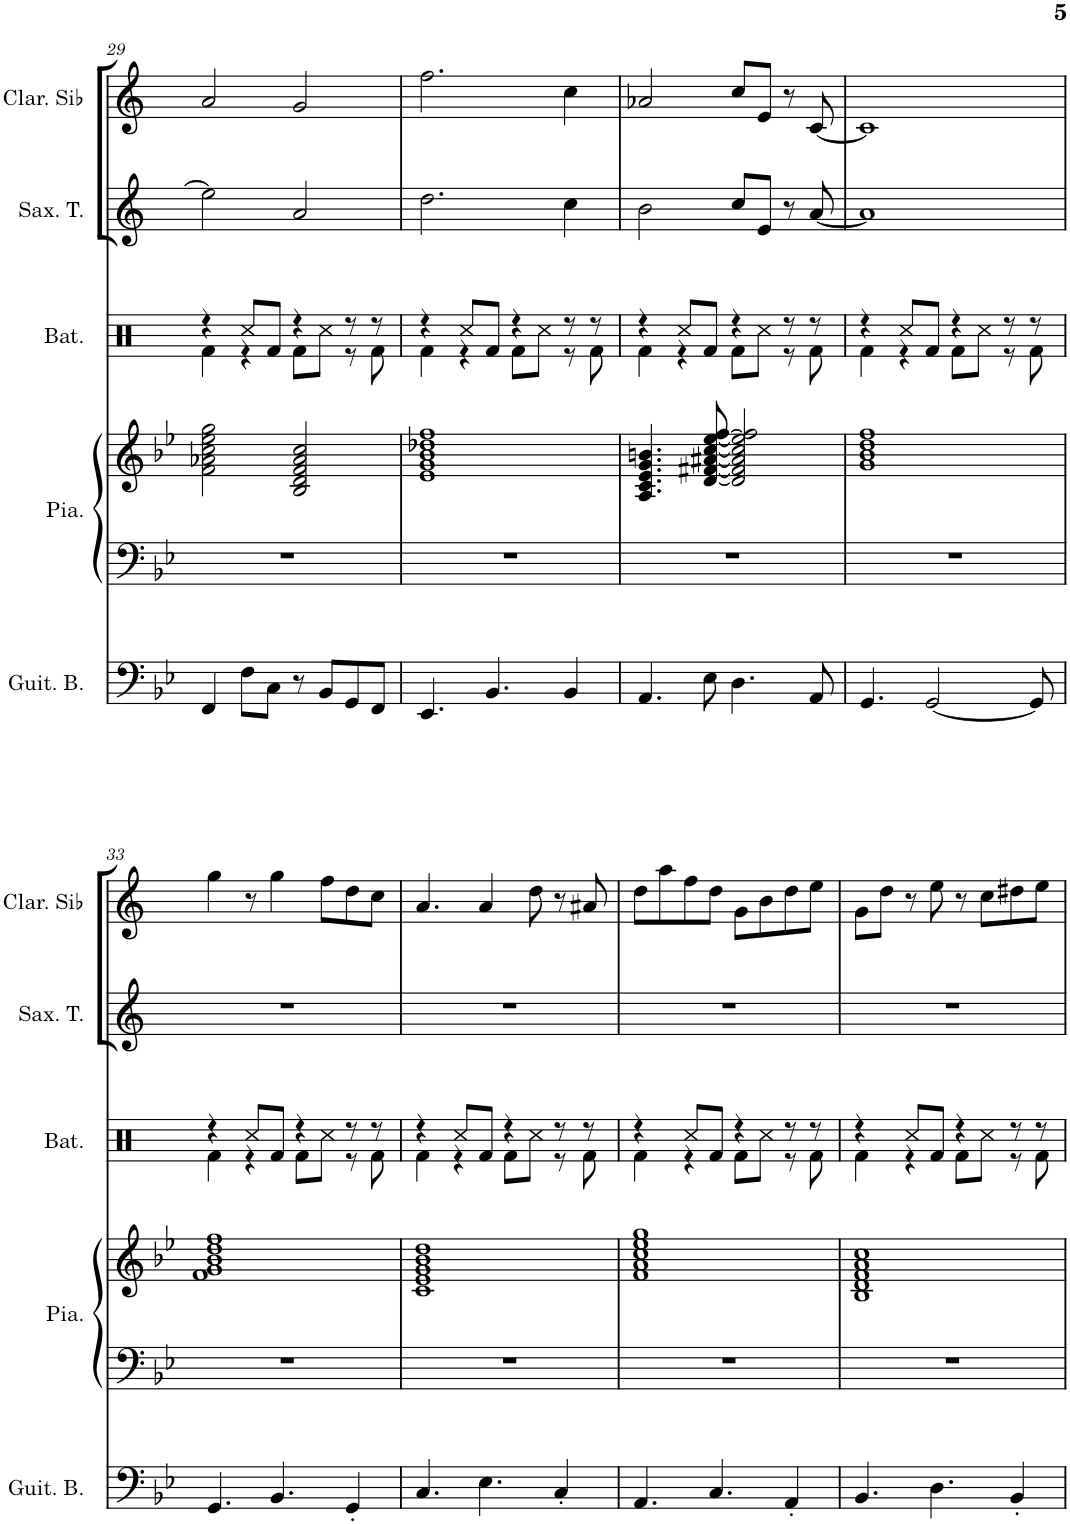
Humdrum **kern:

**kern	**kern	**kern	**kern	**kern	**kern
*part5	*part4	*part4	*part3	*part2	*part1
*staff6	*staff5	*staff4	*staff3	*staff2	*staff1
*I"Guitare Basse	*I"Piano	*	*I"Batterie	*I"Saxophone Ténor	*I"Clarinette en Sib
*I'Guit. B.	*I'Pia.	*	*I'Bat.	*I'Sax. T.	*I'Clar. Sib
!!LO:PB:g=z
*clefF4	*clefF4	*clefG2	*clefX	*clefG2	*clefG2
*Trd7c12	*	*	*	*Trd8c14	*Trd1c2
*k[b-e-]	*k[b-e-]	*k[b-e-]	*k[]	*k[]	*k[]
*M4/4	*M4/4	*M4/4	*M4/4	*M4/4	*M4/4
=29	=29	=29	=29	=29	=29
*	*	*	*^	*	*
4FF/	1r	2f\ 2a-X\ 2cc\ 2ee-\ 2gg\	4r	4Rf\	2ee\]	2a/
8F\L	.	.	8Rcc/L	4r	.	.
8C\J	.	.	8Rf/J	.	.	.
8r	.	2B-/ 2d/ 2f/ 2a-/ 2cc/	4r	8Rf\L	2a/	2g/
8BB-/L	.	.	.	8Rcc\J	.	.
8GG/	.	.	8r	8r	.	.
8FF/J	.	.	8r	8Rf\	.	.
=30	=30	=30	=30	=30	=30	=30
4.EE-/	1r	1e- 1g 1b- 1dd-X 1ff	4r	4Rf\	2.dd\	2.ff\
.	.	.	8Rcc/L	4r	.	.
4.BB-/	.	.	8Rf/J	.	.	.
.	.	.	4r	8Rf\L	.	.
.	.	.	.	8Rcc\J	.	.
4BB-/	.	.	8r	8r	4cc\	4cc\
.	.	.	8r	8Rf\	.	.
=31	=31	=31	=31	=31	=31	=31
4.AA/	1r	4.A/ 4.c/ 4.e-/ 4.g/ 4.bn/	4r	4Rf\	2b\	2a-X/
.	.	.	8Rcc/L	4r	.	.
8E-\	.	[8d/ [8f#X/ [8a#X/ [8cc/ [8ee-/ [8ff/	8Rf/J	.	.	.
4.D\	.	2d/] 2f#/] 2a#/] 2cc/] 2ee-/] 2ff/]	4r	8Rf\L	8cc/L	8cc/L
.	.	.	.	8Rcc\J	8e/J	8e/J
.	.	.	8r	8r	8r	8r
8AA/	.	.	8r	8Rf\	[8a/	[8c/
=32	=32	=32	=32	=32	=32	=32
4.GG/	1r	1g 1b- 1dd 1ff	4r	4Rf\	1a]	1c]
.	.	.	8Rcc/L	4r	.	.
[2GG/	.	.	8Rf/J	.	.	.
.	.	.	4r	8Rf\L	.	.
.	.	.	.	8Rcc\J	.	.
.	.	.	8r	8r	.	.
8GG/]	.	.	8r	8Rf\	.	.
!!LO:LB:g=z
=33	=33	=33	=33	=33	=33	=33
4.GG/	1r	1f 1g 1b- 1dd 1ff	4r	4Rf\	1r	4gg\
.	.	.	8Rcc/L	4r	.	8r
4.BB-/	.	.	8Rf/J	.	.	4gg\
.	.	.	4r	8Rf\L	.	.
.	.	.	.	8Rcc\J	.	8ff\L
4GG'/	.	.	8r	8r	.	8dd\
.	.	.	8r	8Rf\	.	8cc\J
=34	=34	=34	=34	=34	=34	=34
4.C/	1r	1c 1e- 1g 1b- 1dd	4r	4Rf\	1r	4.a/
.	.	.	8Rcc/L	4r	.	.
4.E-\	.	.	8Rf/J	.	.	4a/
.	.	.	4r	8Rf\L	.	.
.	.	.	.	8Rcc\J	.	8dd\
4C'/	.	.	8r	8r	.	8r
.	.	.	8r	8Rf\	.	8a#X/
=35	=35	=35	=35	=35	=35	=35
4.AA/	1r	1f 1a 1cc 1ee- 1gg	4r	4Rf\	1r	8dd\L
.	.	.	.	.	.	8aa\
.	.	.	8Rcc/L	4r	.	8ff\
4.C/	.	.	8Rf/J	.	.	8dd\J
.	.	.	4r	8Rf\L	.	8g\L
.	.	.	.	8Rcc\J	.	8b\
4AA'/	.	.	8r	8r	.	8dd\
.	.	.	8r	8Rf\	.	8ee\J
=36	=36	=36	=36	=36	=36	=36
4.BB-/	1r	1B- 1d 1f 1a 1cc	4r	4Rf\	1r	8g\L
.	.	.	.	.	.	8dd\J
.	.	.	8Rcc/L	4r	.	8r
4.D\	.	.	8Rf/J	.	.	8ee\
.	.	.	4r	8Rf\L	.	8r
.	.	.	.	8Rcc\J	.	8cc\L
4BB-'/	.	.	8r	8r	.	8dd#X\
.	.	.	8r	8Rf\	.	8ee\J
*	*	*	*v	*v	*	*
=	=	=	=	=	=
*-	*-	*-	*-	*-	*-
